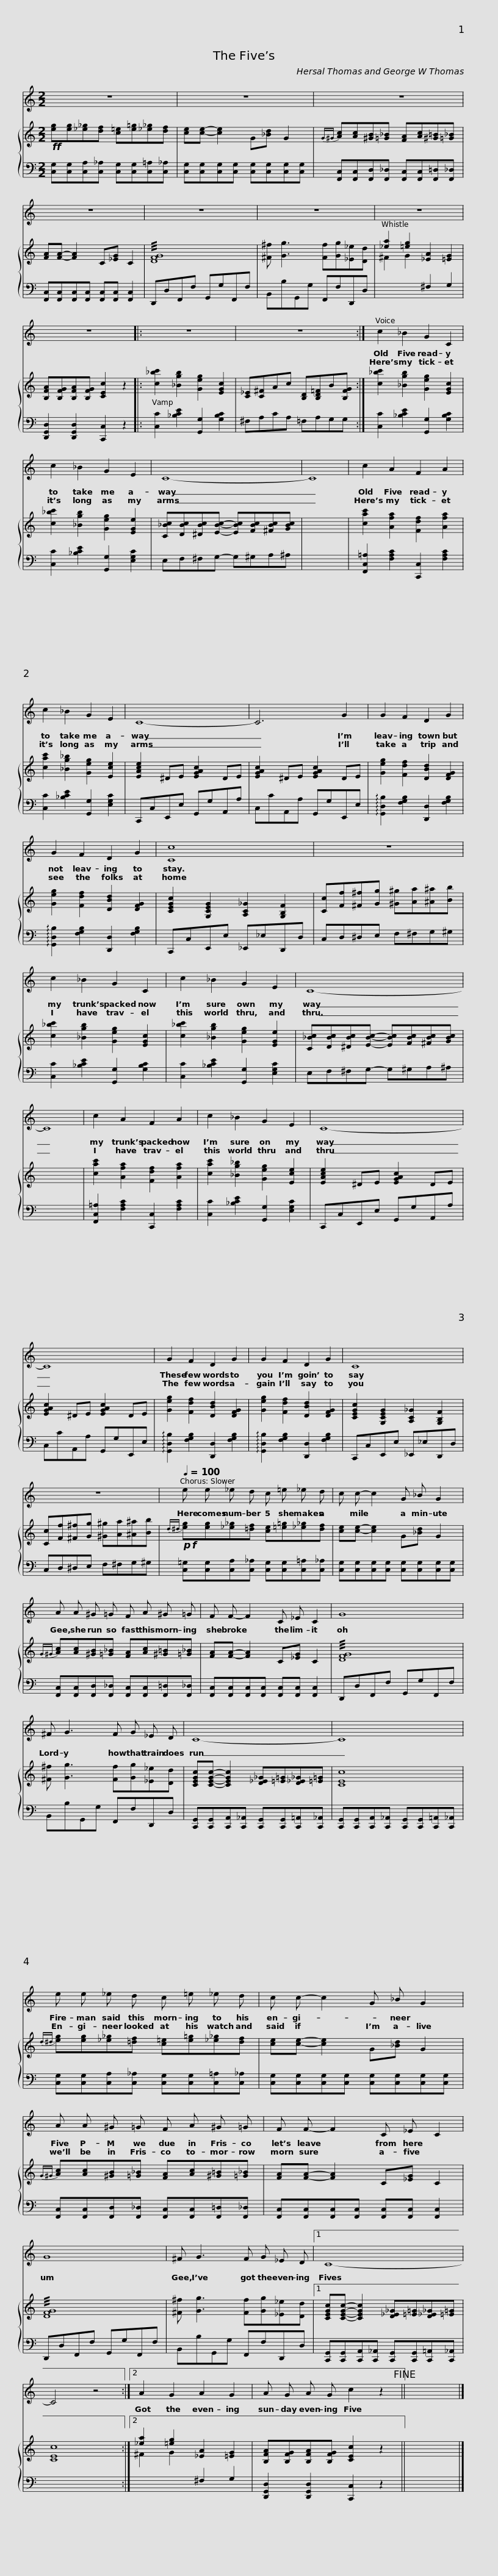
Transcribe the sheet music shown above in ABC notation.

X:1
%%score 1 { 2 | 3 }
L:1/8
M:2/2
I:linebreak $
K:C
V:1 treble
V:2 treble
V:3 bass
V:1
 z8 | z8 | z8 | z8 | z8 |$ %5
 z8 | z8 | z8 |: z8 | z8 :|$ %10
 c2 _B2 G2 C2 | c2 _B2 G2 E2 | C8- | C8 | c2 A2 F2 A2 | %15
 c2 _B2 G2 E2 |$ C8- | C6 G2 | G2 F2 D2 G2 | G2 F2 D2 G2 | %20
 [Cc]8 | z8 |$ c2 _B2 G2 C2 | c2 _B2 G2 E2 | C8- | %25
 C8 | c2 A2 F2 A2 | c2 _B2 G2 E2 |$ C8- | C8 | %30
 G2 F2 D2 G2 | G2 F2 D2 G2 | C8 | z8 |$[Q:1/4=100] e e _e d c =e _e d | %35
 c c- c2 G _B G2 | A A ^G =G F A ^G =G |$ F F- F2 C _E C2 | G8 | ^F G3 F G _E D | %40
 C8- | C8 |$ e e _e d c =e _e d | c c- c2 G _B G2 | A A ^G =G F A ^G =G |$ %45
 F F- F2 C _E C2 | G8 | ^F G3 F G _E D |1 C8- | C4 z4 :|2$ %50
 A2 G2 A2 G2 | A G A G c2 z2!fine! || x8 |] %53
V:2
!ff! [eg][eg][_e_g][df] [c=e][e=g][_e_g][df] | [ce][ce]- [ce]2 G[_Bd] G2 |{G^G} [Ac][Ac][^GB][=G_B] [FA][Ac][^G=B][=G_B] | [FA][FA]- [FA]2 C[_EG] C2 | !///![DFG]8 |$ %5
 [^F^f] [Gg]3 [Ff][Gg][_E_e][Dd] | [_ea]2 [=eg]2 [_EA]2 [=EG]2 | [B,FA][B,FG][B,FA][B,FG] [CEc]2 z2 |: [c_bc']2 [_Bgb]2 [Geg]2 [EGc]2 | [C_E][C^F]Ac [B,D][B,D=F]B[B,FG] :|$ %10
 [c_bc']2 [_Bgb]2 [Geg]2 [EGc]2 | [c_bc']2 [_Bgb]2 [Geg]2 [EGe]2 | [C_Bc][DBc][^DBc][EBc]- [EBc][FBc][^FBc][GBc] | x8 | [cac']2 [Afa]2 [Fdf]2 [Afa]2 | %15
 [cac']2 [_Bg_b]2 [Geg]2 [Ece]2 |$ [EAce]2 ^DE [EGAc]2 DE | [EGAc]2 ^DE [EGAc]2 DE | [Geg]2 [Fdf]2 [DBd]2 [DFG]2 | [Geg]2 [Fdf]2 [DBd]2 [DFG]2 | %20
 [CEGc]2 [G,CEG]2 [A,C_G]2 [G,B,F]2 | [Cc][Ff][^F^f][Gg] [^G^g][Aa][^A^a][Bb] |$ [c_bc']2 [_Bgb]2 [Geg]2 [EGc]2 | [c_bc']2 [_Bgb]2 [Geg]2 [EGe]2 | [C_Bc][DBc][^DBc][EBc]- [EBc][FBc][^FBc][GBc] | %25
 x8 | [cac']2 [Afa]2 [Fdf]2 [Afa]2 | [cac']2 [_Bg_b]2 [Geg]2 [Ece]2 |$ [EAce]2 ^DE [EGAc]2 DE | [EGAc]2 ^DE [EGAc]2 DE | %30
 [Geg]2 [Fdf]2 [DBd]2 [DFG]2 | [Geg]2 [Fdf]2 [DBd]2 [DFG]2 | [CEGc]2 [G,CEG]2 [A,C_G]2 [G,B,F]2 | [Cc][Ff][^F^f][Gg] [^G^g][Aa][^A^a][Bb] |$!p!!f!{d^d} [eg][eg][_e_g][=df] [ce][=e=g][_e_g][df] | %35
 [ce][ce]- [ce]2 G[_Bd] G2 |{G^G} [Ac][Ac][^GB][=G_B] [FA][Ac][^G=B][=G_B] |$ [FA][FA]- [FA]2 C[_EG] C2 | !///![DFG]8 | [^F^f] [Gg]3 [Ff][Gg][_E_e][Dd] | %40
 [CEGc][CEGc]- [CEGc]2 [D_E_G][=E=G][D_E_G][=E=G] | [CEc]8 |${d^d} [eg][eg][_e_g][=df] [c=e][e=g][_e_g][df] | [ce][ce]- [ce]2 G[_Bd] G2 |{G^G} [Ac][Ac][^GB][=G_B] [FA][Ac][^G=B][=G_B] |$ %45
 [FA][FA]- [FA]2 C[_EG] C2 | !///![DFG]8 | [^F^f] [Gg]3 [Ff][Gg][_E_e][Dd] |1 [CEGc][CEGc]- [CEGc]2 [D_E_G][=E=G][D_E_G][=E=G] | [CEc]8 :|2$ %50
 [_ea]2 [=eg]2 [_EA]2 [=EG]2 | [B,FA][B,FG][B,FA][B,FG] [CEc]2 z2 || x8 |] %53
V:3
 [C,G,][C,G,][C,A,][C,_A,] [C,G,][C,G,][C,=A,][C,_A,] | [C,G,][C,G,][C,G,][C,G,] [C,G,][C,G,][C,G,][C,G,] | [F,,C,][F,,C,][F,,D,][F,,_D,] [F,,C,][F,,C,][F,,=D,][F,,_D,] | [F,,C,][F,,C,][F,,C,][F,,C,] [F,,C,][F,,C,] [F,,C,]2 | D,,D,F,,F, G,,G,F,,F, |$ %5
 B,,B,G,,G, F,,F,D,,D, |[I:staff -1] ^F2 G2[I:staff +1] ^F,2 G,2 | [D,,G,,D,]2 [D,,G,,D,]2 [C,,C,]2 z2 |: [C,C]2 [_B,CE]2 [G,,G,]2 [G,B,C]2 | ^F,A,CA, =F,A,G,G, :|$ %10
 [C,C]2 [_B,CE]2 [G,,G,]2 [G,B,C]2 | [C,C]2 [_B,CE]2 [G,,G,]2 [E,G,C]2 | E,F,^F,G,- G,^G,A,^A, | x8 | [F,,C,=A,]2 [F,A,C]2 [C,,C,]2 [F,A,C]2 | %15
 [C,C]2 [_B,CE]2 [G,,G,]2 [E,G,C]2 |$ C,,C,E,,E, G,,G,A,,A, | C,CA,,A, G,,G,E,,E, | !arpeggio![G,,D,B,]2 [F,G,B,]2 [D,,D,]2 [F,G,B,]2 | !arpeggio![G,,D,B,]2 [F,G,B,]2 [D,,D,]2 [F,G,B,]2 | %20
 C,,C,E,,E, _E,,_E,D,,D, | C,D,^D,E, F,^F,G,^G, |$ [C,C]2 [_B,CE]2 [G,,G,]2 [G,B,C]2 | [C,C]2 [_B,CE]2 [G,,G,]2 [E,G,C]2 | E,F,^F,G,- G,^G,A,^A, | %25
 x8 | [F,,C,=A,]2 [F,A,C]2 [C,,C,]2 [F,A,C]2 | [C,C]2 [_B,CE]2 [G,,G,]2 [E,G,C]2 |$ C,,C,E,,E, G,,G,A,,A, | C,CA,,A, G,,G,E,,E, | %30
 !arpeggio![G,,D,B,]2 [F,G,B,]2 [D,,D,]2 [F,G,B,]2 | !arpeggio![G,,D,B,]2 [F,G,B,]2 [D,,D,]2 [F,G,B,]2 | C,,C,E,,E, _E,,_E,D,,D, | C,D,^D,E, F,^F,G,^G, |$ [C,=G,][C,G,][C,A,][C,_A,] [C,G,][C,G,][C,=A,][C,_A,] | %35
 [C,G,][C,G,][C,G,][C,G,] [C,G,][C,G,][C,G,][C,G,] | [F,,C,][F,,C,][F,,D,][F,,_D,] [F,,C,][F,,C,][F,,=D,][F,,_D,] |$ [F,,C,][F,,C,][F,,C,][F,,C,] [F,,C,][F,,C,] [F,,C,]2 | D,,D,F,,F, G,,G,F,,F, | B,,B,G,,G, F,,F,D,,D, | %40
 [C,,G,,][C,,G,,][C,,A,,][C,,_A,,] [C,,G,,][C,,G,,][C,,=A,,][C,,_A,,] | [C,,G,,][C,,G,,][C,,A,,][C,,_A,,] [C,,G,,][C,,G,,][C,,=A,,][C,,_A,,] |$ [C,G,][C,G,][C,A,][C,_A,] [C,G,][C,G,][C,=A,][C,_A,] | [C,G,][C,G,][C,G,][C,G,] [C,G,][C,G,][C,G,][C,G,] | [F,,C,][F,,C,][F,,D,][F,,_D,] [F,,C,][F,,C,][F,,=D,][F,,_D,] |$ %45
 [F,,C,][F,,C,][F,,C,][F,,C,] [F,,C,][F,,C,] [F,,C,]2 | D,,D,F,,F, G,,G,F,,F, | B,,B,G,,G, F,,F,D,,D, |1 [C,,G,,][C,,G,,][C,,A,,][C,,_A,,] [C,,G,,][C,,G,,][C,,=A,,][C,,_A,,] | x8 :|2$ %50
[I:staff -1] ^F2 G2[I:staff +1] ^F,2 G,2 | [D,,G,,D,]2 [D,,G,,D,]2 [C,,C,]2 z2 || x8 |] %53
